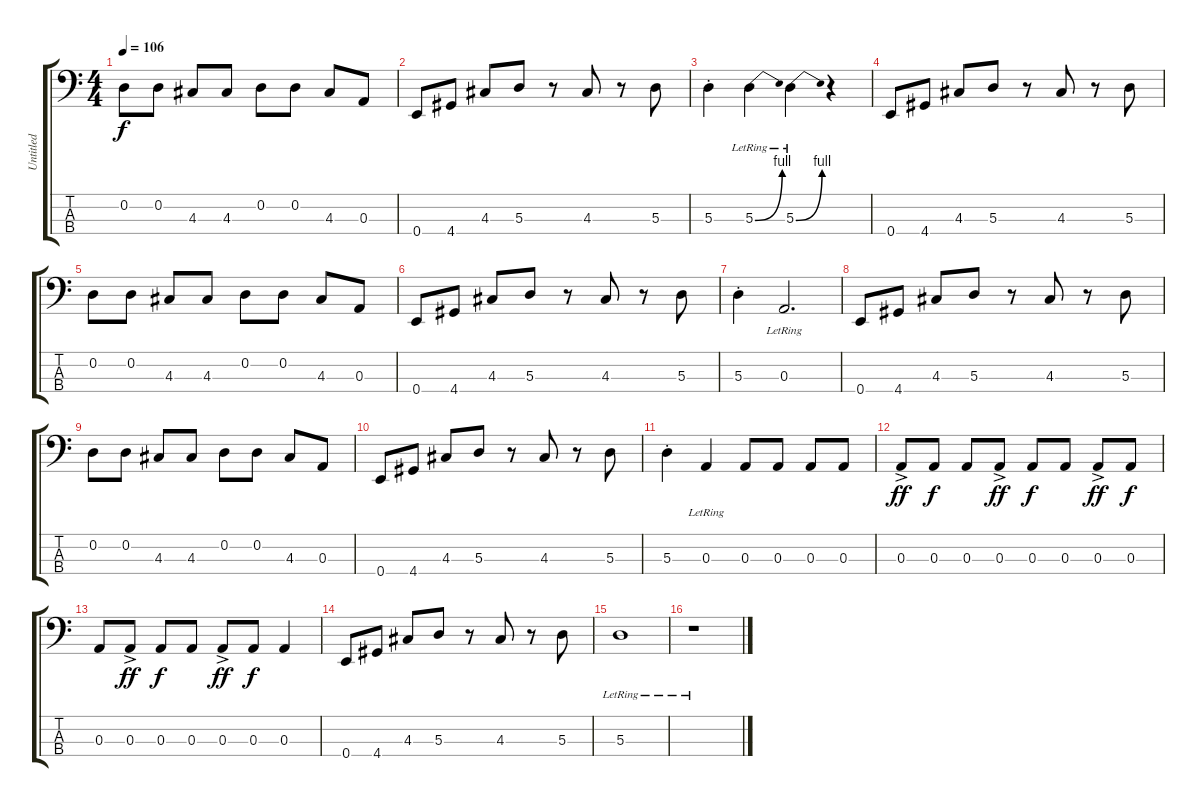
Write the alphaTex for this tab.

\track ("Untitled" "Untitled") {instrument electricbasspick}
\staff {score tabs}
\tuning (G2 D2 A1 E1) {hide}
\ts (4 4)
\tempo 106
\clef f4
\ks c
0.2.8{dy f} 0.2.8 4.3.8 4.3.8 0.2.8 0.2.8 4.3.8 0.3.8 |
0.4.8 4.4.8 4.3.8 5.3.8 r.8 4.3.8 r.8 5.3.8 |
5.3{st}.4 5.3{be (bend 0 0 60 4) lr}.4 5.3{be (bend 0 0 60 4) lr}.4 r.4 |
0.4.8 4.4.8 4.3.8 5.3.8 r.8 4.3.8 r.8 5.3.8 |
0.2.8 0.2.8 4.3.8 4.3.8 0.2.8 0.2.8 4.3.8 0.3.8 |
0.4.8 4.4.8 4.3.8 5.3.8 r.8 4.3.8 r.8 5.3.8 |
5.3{st}.4 0.3{lr}.2{d} |
0.4.8 4.4.8 4.3.8 5.3.8 r.8 4.3.8 r.8 5.3.8 |
0.2.8 0.2.8 4.3.8 4.3.8 0.2.8 0.2.8 4.3.8 0.3.8 |
0.4.8 4.4.8 4.3.8 5.3.8 r.8 4.3.8 r.8 5.3.8 |
5.3{st}.4 0.3{lr}.4 0.3.8 0.3.8 0.3.8 0.3.8 |
0.3{ac}.8{dy ff} 0.3.8{dy f} 0.3.8 0.3{ac}.8{dy ff} 0.3.8{dy f} 0.3.8 0.3{ac}.8{dy ff} 0.3.8{dy f} |
0.3.8 0.3{ac}.8{dy ff} 0.3.8{dy f} 0.3.8 0.3{ac}.8{dy ff} 0.3.8{dy f} 0.3.4 |
0.4.8 4.4.8 4.3.8 5.3.8 r.8 4.3.8 r.8 5.3.8 |
5.3{lr}.1 |
r.1
